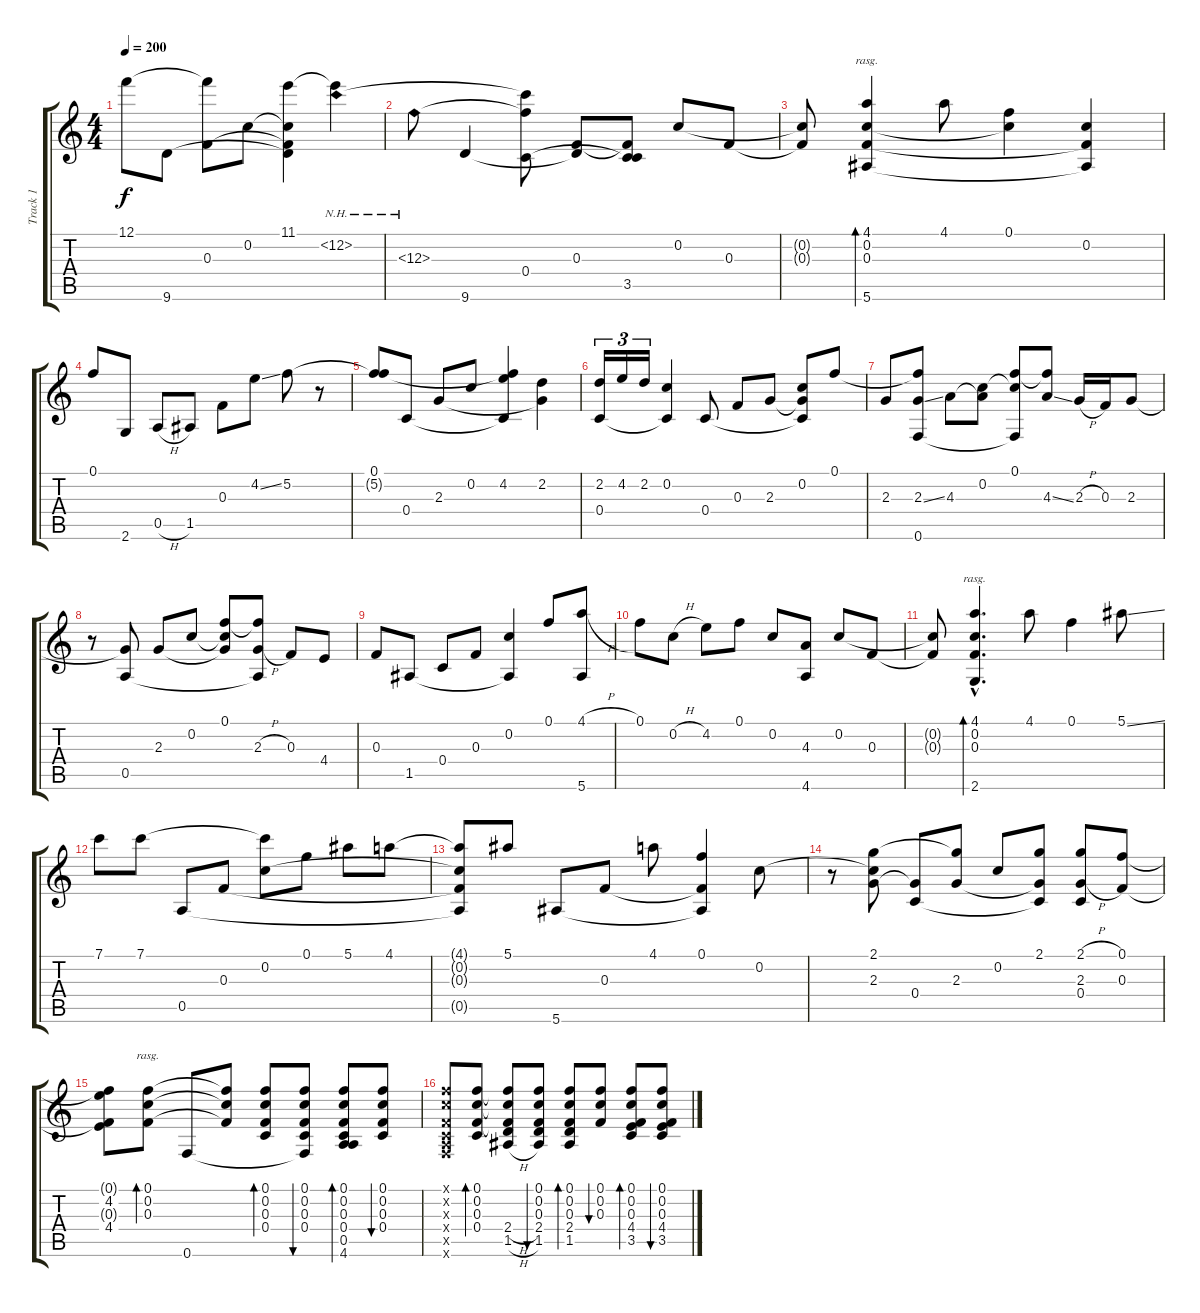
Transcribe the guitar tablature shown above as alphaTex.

\track ("Track 1" "Track 1") {instrument acousticguitarsteel}
\staff {score tabs}
\tuning (F4 C4 F3 C3 A2 F2) {hide}
\ts (4 4)
\tempo 200
\clef g2
\ks c
12.1.8{dy f} 9.6.8 (12.1{t} 0.3).8 0.2.8 (11.1 0.2{t} 0.3{t} 9.6{t}).4 (11.1{t} 12.2{nh}).4 |
12.3{nh}.8 9.6.4 (12.2{t} 12.3{t} 0.4).8 (0.3 9.6{t}).8 (0.3{t} 0.4{t} 3.5).8 0.2.8 0.3.8 |
(0.2{t} 0.3{t}).8 (4.1 0.2 0.3 5.6).4{bd 120 rasg ii} 4.1.8 (0.1 0.2{t}).4 (0.2 0.3{t} 5.6{t}).4 |
0.1.8 2.6.8 0.5{h}.8 1.5.8 0.3.8 4.2{ss}.8 5.2.8 r.8 |
(0.1 5.2{t}).8 0.4.8 2.3.8 0.2.8 (0.1{t} 4.2 0.4{t}).4 (2.2 2.3{t}).4 |
(2.2 0.4).16{tu (3 2)} 4.2.16{tu (3 2)} 2.2.16{tu (3 2)} (0.2 0.4{t}).4 0.4.8 0.3.8 2.3.8 (0.2 2.3{t} 0.4{t}).8 0.1.8 |
2.3.8 (0.1{t} 2.3{ss} 0.6).8 4.3.8 (0.2 4.3{t}).8 (0.1 0.2{t} 0.6{t}).8 (0.1{t} 4.3{ss}).8 2.3{h}.16 0.3.16 2.3.8 |
r.8 (2.3{t} 0.5).8 2.3.8 0.2.8 (0.1 0.2{t} 2.3{t}).8 (0.1{t} 2.3{h} 0.5{t}).8 0.3.8 4.4.8 |
0.3.8 1.5.8 0.4.8 0.3.8 (0.2 1.5{t}).4 0.1.8 (4.1{h} 5.6).8 |
0.1.8 0.2{h}.8 4.2.8 0.1.8 0.2.8 (4.3 4.6).8 0.2.8 0.3.8 |
(0.2{t} 0.3{t}).8 (4.1{hac} 0.2{hac} 0.3{hac} 2.6{hac}).4{d bd 480 rasg ii} 4.1.8 0.1.4 5.1{ss}.8 |
7.1.8 7.1.8 0.5.8 0.3.8 (7.1{t} 0.2).8 0.1.8 5.1.8 4.1.8 |
(4.1{t} 0.2{t} 0.3{t} 0.5{t}).8 5.1.8 5.6.8 0.3.8 4.1.8 (0.1 0.3{t} 5.6{t}).4 0.2.8 |
r.8 (2.1 0.2{t} 2.3).8 (2.3{t} 0.4).8 (2.1{t} 2.3).8 0.2.8 (2.1 2.3{t} 0.4{t}).8 (2.1{h} 2.3{h} 0.4).8 (0.1 0.3).8 |
(0.1{t} 4.2 0.3{t} 4.4).8 (0.1 0.2 0.3).8{bd 120 rasg ii} 0.6.8 (0.1{t} 0.2{t} 0.3{t}).8 (0.1 0.2 0.3 0.4).8{bd 30} (0.1 0.2 0.3 0.4 0.6{t}).8{bu 30} (0.1 0.2 0.3 0.4 0.5 4.6).8{bd 30} (0.1 0.2 0.3 0.4).8{bu 30} |
(0.1{x} 0.2{x} 0.3{x} 0.4{x} 0.5{x} 0.6{x}).8 (0.1 0.2 0.3 0.4).8{bd 30} (0.1{t} 0.2{t} 0.3{t} 2.4{h} 1.5{h}).8 (0.1 0.2 0.3 2.4 1.5).8{bu 30} (0.1 0.2 0.3 2.4 1.5).8{bd 30} (0.1 0.2 0.3).8{bu 30} (0.1 0.2 0.3 4.4 3.5).8{bd 30} (0.1 0.2 0.3 4.4 3.5).8{bu 30}
